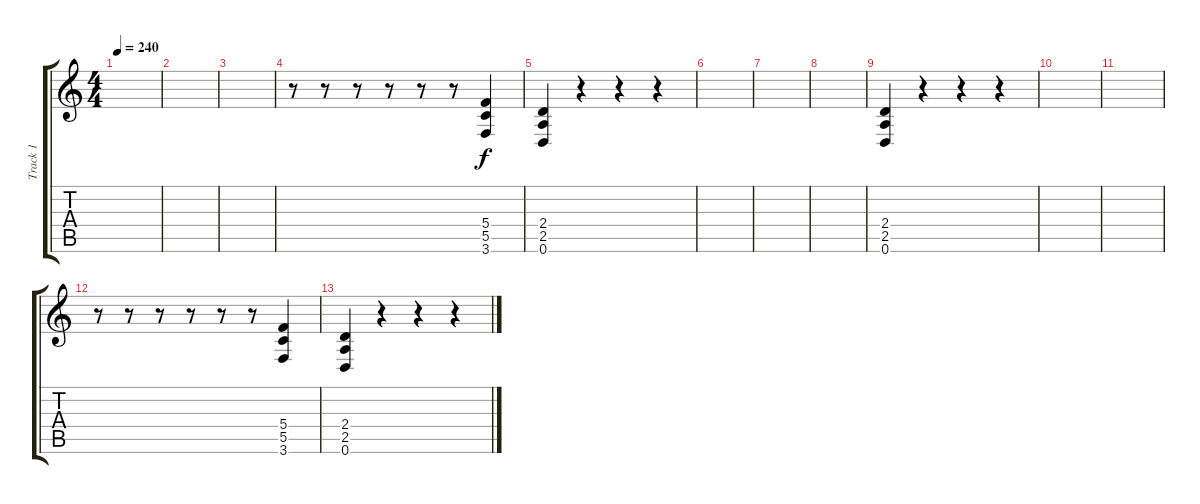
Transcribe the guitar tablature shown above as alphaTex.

\track ("Track 1" "Track 1") {instrument distortionguitar}
\staff {score tabs}
\tuning (D4 A3 F3 C3 G2 D2) {hide}
\ts (4 4)
\tempo 240
\clef g2
\ks c
|
|
|
r.8 r.8 r.8 r.8 r.8 r.8 (5.4 5.5 3.6).4 |
(2.4 2.5 0.6).4 r.4 r.4 r.4 |
|
|
|
(2.4 2.5 0.6).4 r.4 r.4 r.4 |
|
|
r.8 r.8 r.8 r.8 r.8 r.8 (5.4 5.5 3.6).4 |
(2.4 2.5 0.6).4 r.4 r.4 r.4
